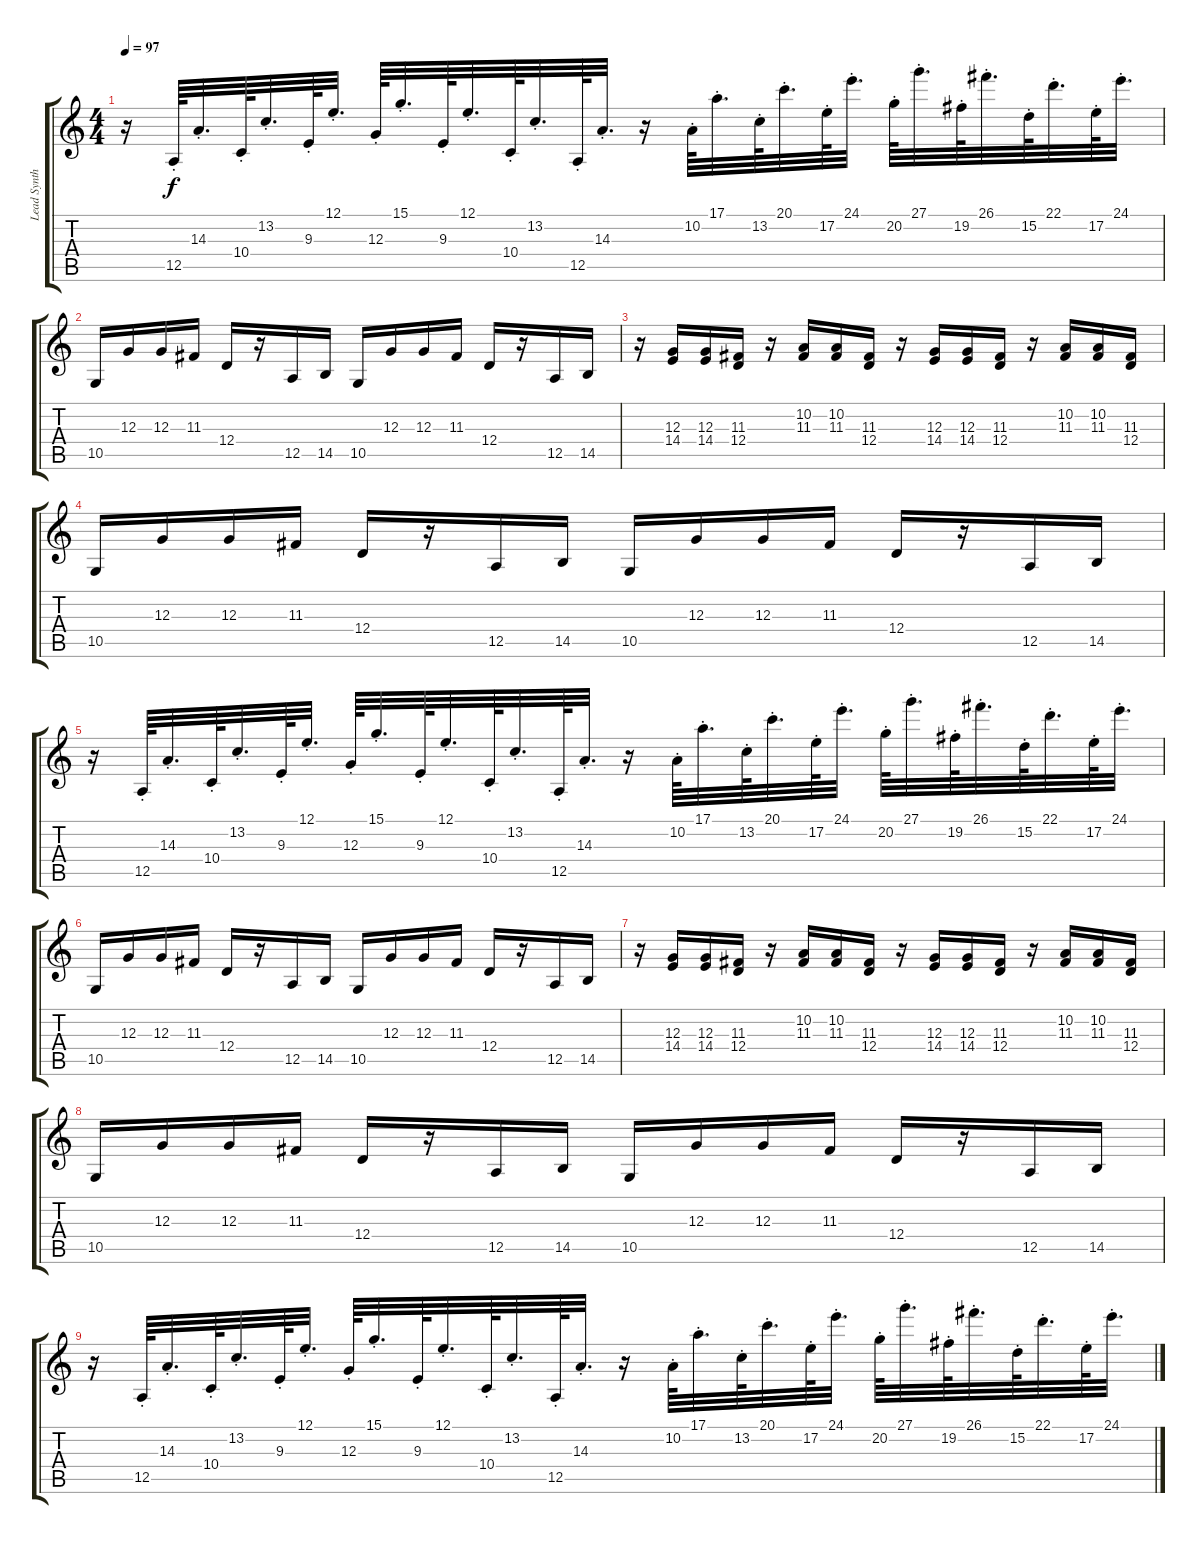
\track ("Lead Synth" "Lead Synth") {instrument lead1square}
\staff {score tabs}
\tuning (E4 B3 G3 D3 A2 E2) {hide}
\ts (4 4)
\tempo 97
\clef g2
\ks c
r.16{dy f} 12.5{st}.64 14.3{st}.32{d} 10.4{st}.64 13.2{st}.32{d} 9.3{st}.64 12.1{st}.32{d} 12.3{st}.64 15.1{st}.32{d} 9.3{st}.64 12.1{st}.32{d} 10.4{st}.64 13.2{st}.32{d} 12.5{st}.64 14.3{st}.32{d} r.16 10.2{st}.64 17.1{st}.32{d} 13.2{st}.64 20.1{st}.32{d} 17.2{st}.64 24.1{st}.32{d} 20.2{st}.64 27.1{st}.32{d} 19.2{st}.64 26.1{st}.32{d} 15.2{st}.64 22.1{st}.32{d} 17.2{st}.64 24.1{st}.32{d} |
10.5.16 12.3.16 12.3.16 11.3.16 12.4.16 r.16 12.5.16 14.5.16 10.5.16 12.3.16 12.3.16 11.3.16 12.4.16 r.16 12.5.16 14.5.16 |
r.16 (12.3 14.4).16 (12.3 14.4).16 (11.3 12.4).16 r.16 (10.2 11.3).16 (10.2 11.3).16 (11.3 12.4).16 r.16 (12.3 14.4).16 (12.3 14.4).16 (11.3 12.4).16 r.16 (10.2 11.3).16 (10.2 11.3).16 (11.3 12.4).16 |
10.5.16{volume 5} 12.3.16 12.3.16 11.3.16 12.4.16 r.16 12.5.16 14.5.16 10.5.16 12.3.16 12.3.16 11.3.16 12.4.16 r.16 12.5.16 14.5.16 |
r.16 12.5{st}.64 14.3{st}.32{d} 10.4{st}.64 13.2{st}.32{d} 9.3{st}.64 12.1{st}.32{d} 12.3{st}.64 15.1{st}.32{d} 9.3{st}.64 12.1{st}.32{d} 10.4{st}.64 13.2{st}.32{d} 12.5{st}.64 14.3{st}.32{d} r.16 10.2{st}.64 17.1{st}.32{d} 13.2{st}.64 20.1{st}.32{d} 17.2{st}.64 24.1{st}.32{d} 20.2{st}.64 27.1{st}.32{d} 19.2{st}.64 26.1{st}.32{d} 15.2{st}.64 22.1{st}.32{d} 17.2{st}.64 24.1{st}.32{d} |
10.5.16 12.3.16 12.3.16 11.3.16 12.4.16 r.16 12.5.16 14.5.16 10.5.16 12.3.16 12.3.16 11.3.16 12.4.16 r.16 12.5.16 14.5.16 |
r.16 (12.3 14.4).16 (12.3 14.4).16 (11.3 12.4).16 r.16 (10.2 11.3).16 (10.2 11.3).16 (11.3 12.4).16 r.16 (12.3 14.4).16 (12.3 14.4).16 (11.3 12.4).16 r.16 (10.2 11.3).16 (10.2 11.3).16 (11.3 12.4).16 |
10.5.16{volume 0} 12.3.16 12.3.16 11.3.16 12.4.16 r.16 12.5.16 14.5.16 10.5.16 12.3.16 12.3.16 11.3.16 12.4.16 r.16 12.5.16 14.5.16 |
r.16 12.5{st}.64 14.3{st}.32{d} 10.4{st}.64 13.2{st}.32{d} 9.3{st}.64 12.1{st}.32{d} 12.3{st}.64 15.1{st}.32{d} 9.3{st}.64 12.1{st}.32{d} 10.4{st}.64 13.2{st}.32{d} 12.5{st}.64 14.3{st}.32{d} r.16 10.2{st}.64 17.1{st}.32{d} 13.2{st}.64 20.1{st}.32{d} 17.2{st}.64 24.1{st}.32{d} 20.2{st}.64 27.1{st}.32{d} 19.2{st}.64 26.1{st}.32{d} 15.2{st}.64 22.1{st}.32{d} 17.2{st}.64 24.1{st}.32{d}
